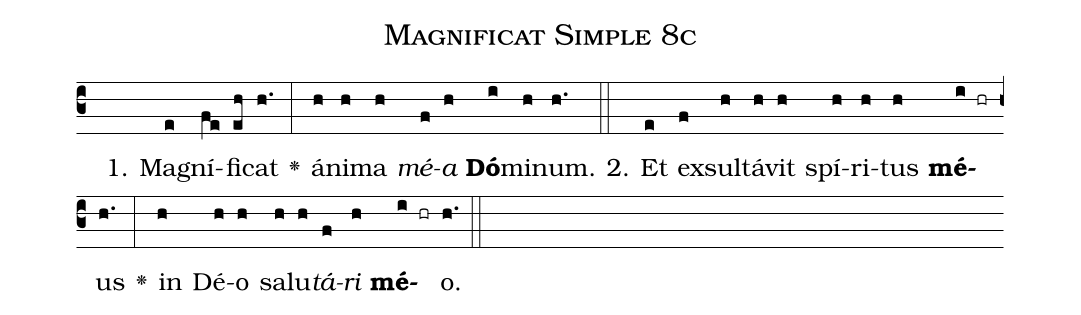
name: Magnificat Simple 8c;
office-part: Magnificat;
%%
% The syntax in this part is called gabc. Please refer to http://home.gna.org/gregorio/gabc/#basis

(c3) ()() 1. Ma(e)gní(fe)fi(eh)cat(h.) <v>\greheightstar</v>(:) á(h)ni(h)ma(h) <i>mé</i>(f)<i>a</i>(h) <b>Dó</b>(i)mi(h)num.(h.) (::)
2. Et(e) ex(f)sul(h)tá(h)vit(h) spí(h)ri(h)tus(h) <b>mé</b>(i hr)us(h.) <v>\greheightstar</v>(:) in(h) Dé(h)o(h) sa(h)lu(h)<i>tá</i>(f)<i>ri</i>(h) <b>mé</b>(i hr)o.(h.) (::)

%E(h) u(h) o(f) u(h) a(i) e.(h.)(::)

%Mediant of 1 accent
%Termination of 1 accent with 2 preperatory syllables
